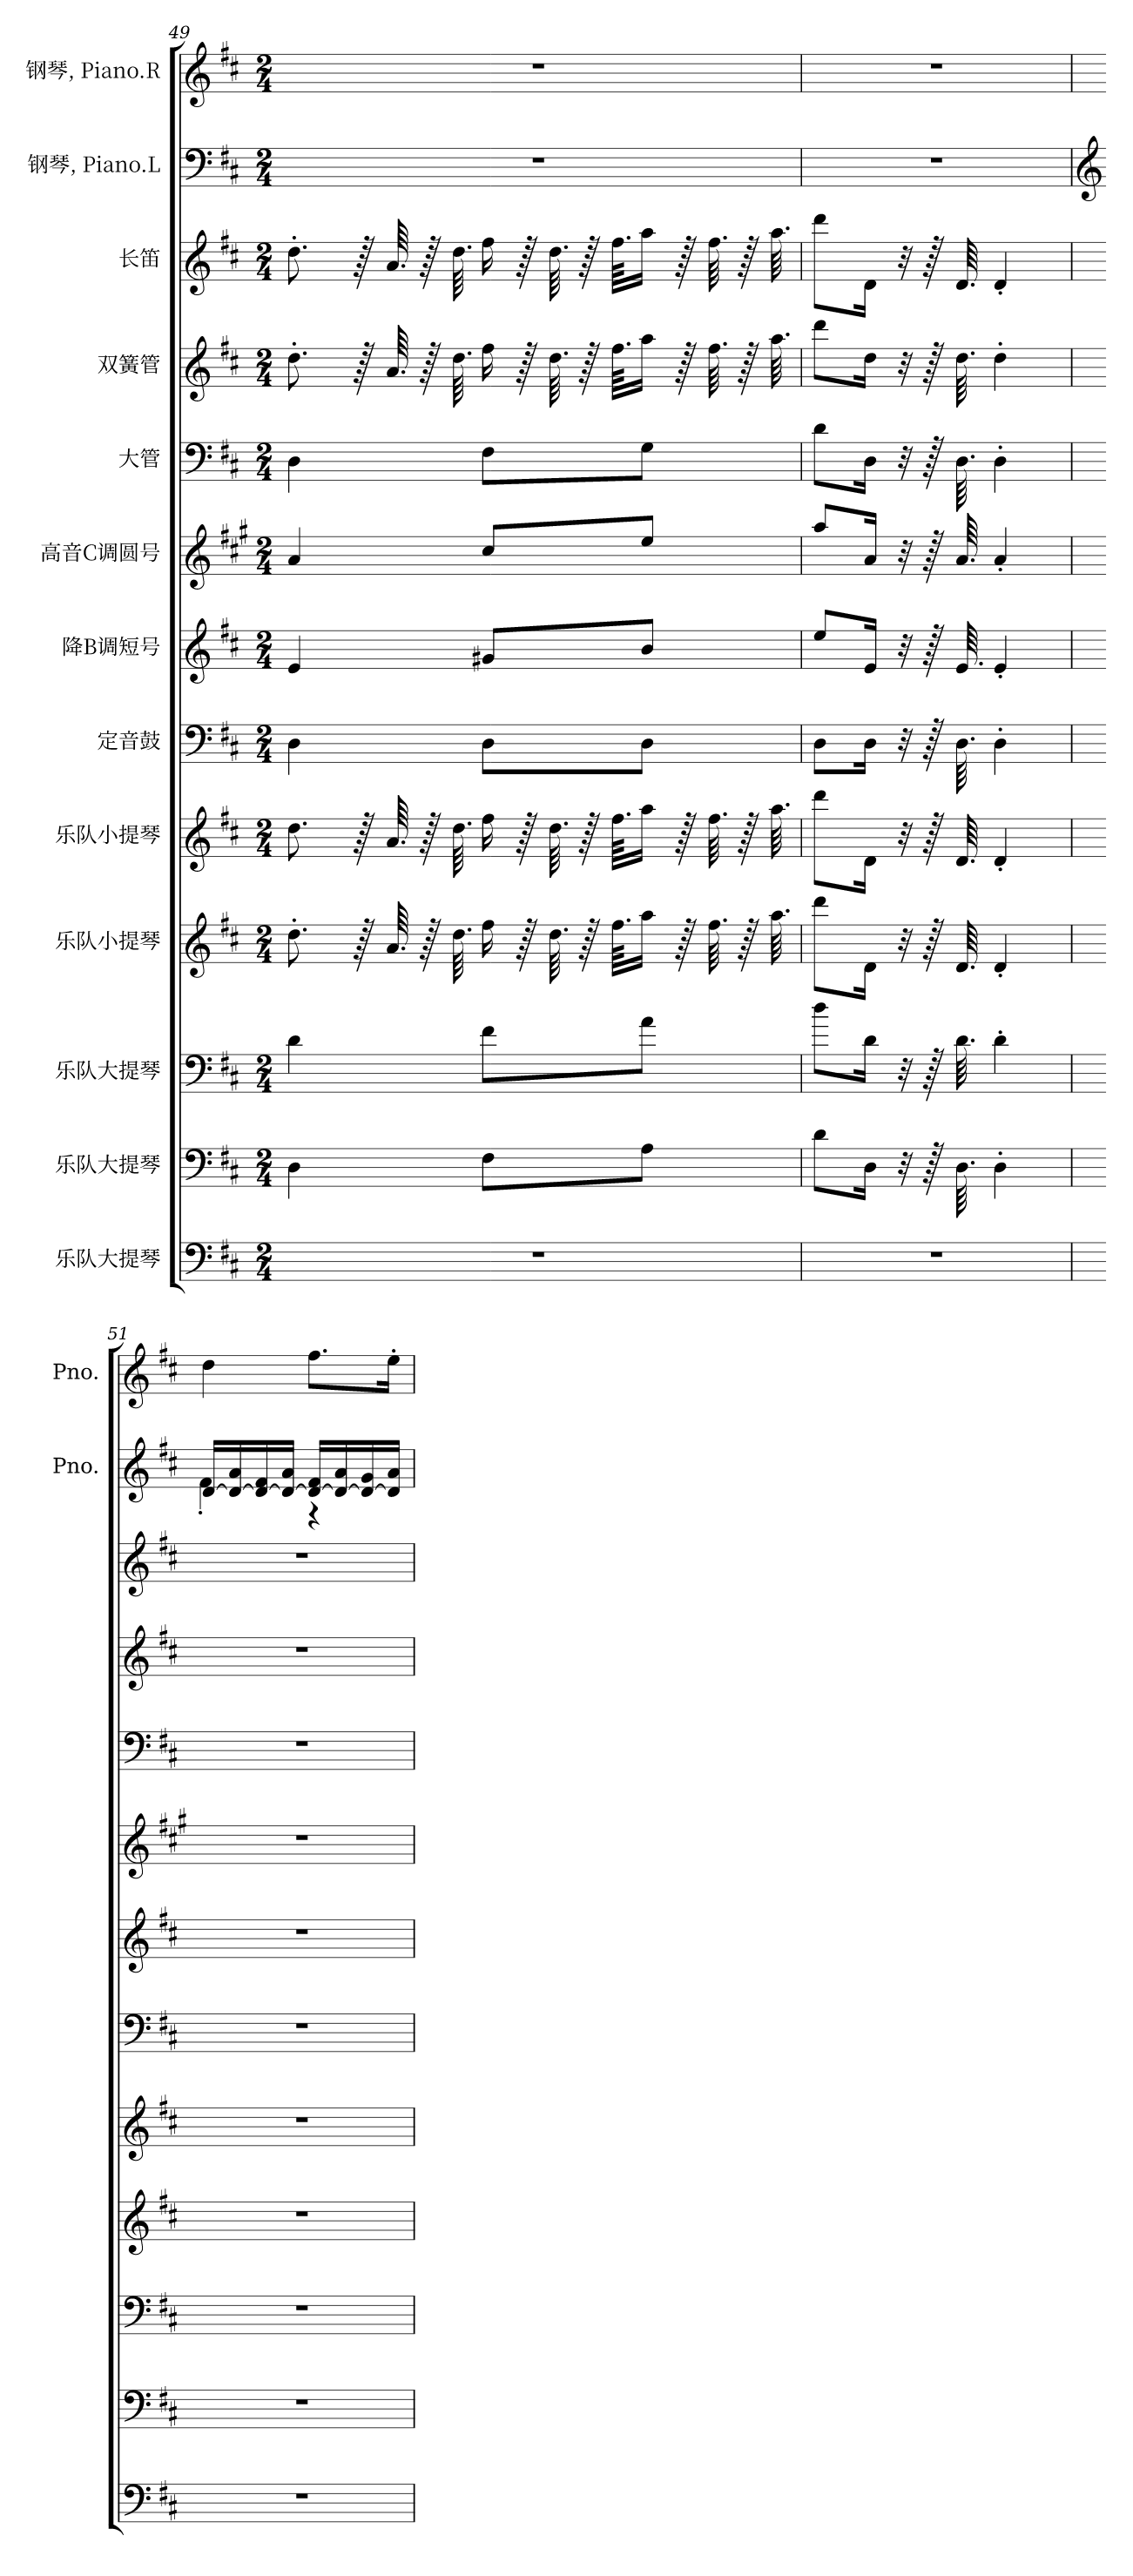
**kern	**kern	**kern	**kern	**kern	**kern	**kern	**kern	**kern	**kern	**kern	**kern	**kern
*part13	*part12	*part11	*part10	*part9	*part8	*part7	*part6	*part5	*part4	*part3	*part2	*part1
*staff13	*staff12	*staff11	*staff10	*staff9	*staff8	*staff7	*staff6	*staff5	*staff4	*staff3	*staff2	*staff1
*I"乐队大提琴	*I"乐队大提琴	*I"乐队大提琴	*I"乐队小提琴	*I"乐队小提琴	*I"定音鼓	*I"降B调短号	*I"高音C调圆号	*I"大管	*I"双簧管	*I"长笛	*I"钢琴, Piano.L	*I"钢琴, Piano.R
*	*	*	*	*	*	*	*	*	*	*	*I'Pno.	*I'Pno.
*clefF4	*clefF4	*clefF4	*clefG2	*clefG2	*clefF4	*clefG2	*clefG2	*clefF4	*clefG2	*clefG2	*clefF4	*clefG2
*	*	*	*	*	*	*ITrd1c2	*ITrd4c7	*	*	*	*	*
*k[f#c#]	*k[f#c#]	*k[f#c#]	*k[f#c#]	*k[f#c#]	*k[f#c#]	*k[]	*k[f#c#]	*k[f#c#]	*k[f#c#]	*k[f#c#]	*k[f#c#]	*k[f#c#]
*M2/4	*M2/4	*M2/4	*M2/4	*M2/4	*M2/4	*M2/4	*M2/4	*M2/4	*M2/4	*M2/4	*M2/4	*M2/4
=49	=49	=49	=49	=49	=49	=49	=49	=49	=49	=49	=49	=49
2r	4D\	4d\	8.dd'\	8.dd\	4D\	4d/	4d/	4D\	8.dd'\	8.dd'\	2r	2r
.	.	.	128r	128r	.	.	.	.	128r	128r	.	.
.	.	.	64.a/	64.a/	.	.	.	.	64.a/	64.a/	.	.
.	.	.	128r	128r	.	.	.	.	128r	128r	.	.
.	.	.	64.dd\	64.dd\	.	.	.	.	64.dd\	64.dd\	.	.
.	8F#\L	8f#\L	16ff#\	16ff#\	8D\L	8f#X/L	8f#/L	8F#\L	16ff#\	16ff#\	.	.
.	.	.	128r	128r	.	.	.	.	128r	128r	.	.
.	.	.	64.dd\	64.dd\	.	.	.	.	64.dd\	64.dd\	.	.
.	.	.	128r	128r	.	.	.	.	128r	128r	.	.
.	.	.	64.ff#\KKLL	64.ff#\KKLL	.	.	.	.	64.ff#\KKLL	64.ff#\KKLL	.	.
.	8A\J	8a\J	16aa\JJ	16aa\JJ	8D\J	8a/J	8a/J	8G\J	16aa\JJ	16aa\JJ	.	.
.	.	.	128r	128r	.	.	.	.	128r	128r	.	.
.	.	.	64.ff#\	64.ff#\	.	.	.	.	64.ff#\	64.ff#\	.	.
.	.	.	128r	128r	.	.	.	.	128r	128r	.	.
.	.	.	64.aa\	64.aa\	.	.	.	.	64.aa\	64.aa\	.	.
!!LO:PB:g=z
=50	=50	=50	=50	=50	=50	=50	=50	=50	=50	=50	=50	=50
2r	8d\L	8dd\L	8ddd\L	8ddd\L	8D\L	8dd/L	8dd/L	8d\L	8ddd\L	8ddd\L	2r	2r
.	16D\Jk	16d\Jk	16d\Jk	16d\Jk	16D\Jk	16d/Jk	16d/Jk	16D\Jk	16dd\Jk	16d\Jk	.	.
.	32r	32r	32r	32r	32r	32r	32r	32r	32r	32r	.	.
.	128r	128r	128r	128r	128r	128r	128r	128r	128r	128r	.	.
.	64.D\	64.d\	64.d/	64.d/	64.D\	64.d/	64.d/	64.D\	64.dd\	64.d/	.	.
.	4D'\	4d'\	4d'/	4d'/	4D'\	4d'/	4d'/	4D'\	4dd'\	4d'/	.	.
=51	=51	=51	=51	=51	=51	=51	=51	=51	=51	=51	=51	=51
*	*	*	*	*	*	*	*	*	*	*	*clefG2	*
*	*	*	*	*	*	*	*	*	*	*	*^	*
2r	2r	2r	2r	2r	2r	2r	2r	2r	2r	2r	[16d/LL	4f#'\	4dd\
.	.	.	.	.	.	.	.	.	.	.	16d/_ 16a/	.	.
.	.	.	.	.	.	.	.	.	.	.	16d/_ 16f#/	.	.
.	.	.	.	.	.	.	.	.	.	.	16d/_ 16a/JJ	.	.
.	.	.	.	.	.	.	.	.	.	.	16d/_ 16f#/LL	4r	8.ff#\L
.	.	.	.	.	.	.	.	.	.	.	16d/_ 16a/	.	.
.	.	.	.	.	.	.	.	.	.	.	16d/_ 16g/	.	.
.	.	.	.	.	.	.	.	.	.	.	16d/] 16a/JJ	.	16ee'\Jk
*	*	*	*	*	*	*	*	*	*	*	*v	*v	*
=	=	=	=	=	=	=	=	=	=	=	=	=
*-	*-	*-	*-	*-	*-	*-	*-	*-	*-	*-	*-	*-
